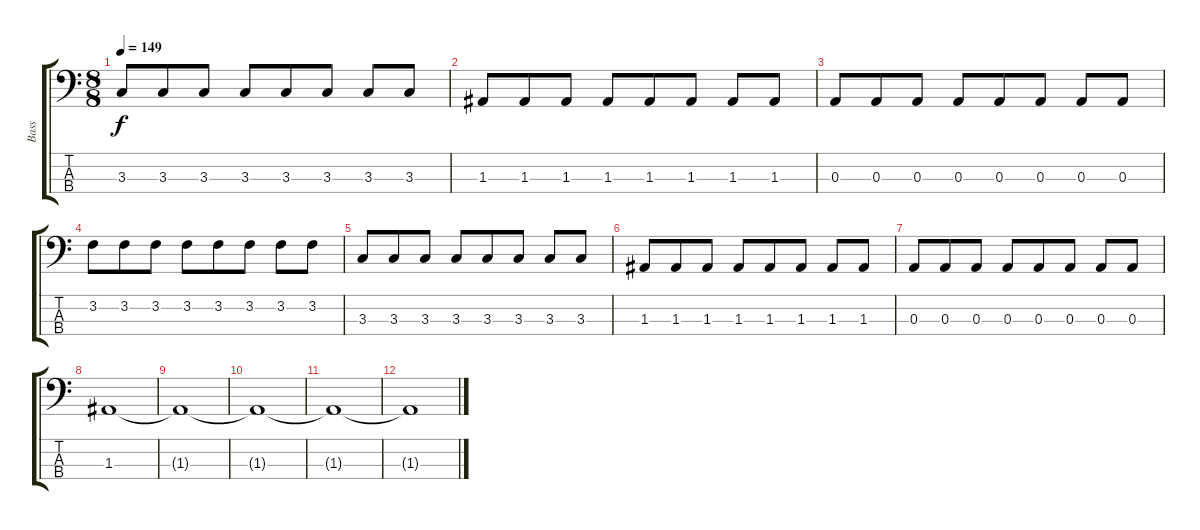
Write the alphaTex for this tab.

\track ("Bass" "Bass") {instrument acousticbass}
\staff {score tabs}
\tuning (G2 D2 A1 E1) {hide}
\ts (8 8)
\tempo 149
\clef f4
\ks c
3.3.8{dy f} 3.3.8 3.3.8 3.3.8 3.3.8 3.3.8 3.3.8 3.3.8 |
1.3.8 1.3.8 1.3.8 1.3.8 1.3.8 1.3.8 1.3.8 1.3.8 |
0.3.8 0.3.8 0.3.8 0.3.8 0.3.8 0.3.8 0.3.8 0.3.8 |
3.2.8 3.2.8 3.2.8 3.2.8 3.2.8 3.2.8 3.2.8 3.2.8 |
3.3.8 3.3.8 3.3.8 3.3.8 3.3.8 3.3.8 3.3.8 3.3.8 |
1.3.8 1.3.8 1.3.8 1.3.8 1.3.8 1.3.8 1.3.8 1.3.8 |
0.3.8 0.3.8 0.3.8 0.3.8 0.3.8 0.3.8 0.3.8 0.3.8 |
1.3.1{volume 7} |
1.3{t}.1 |
1.3{t}.1{volume 0} |
1.3{t}.1 |
1.3{t}.1
